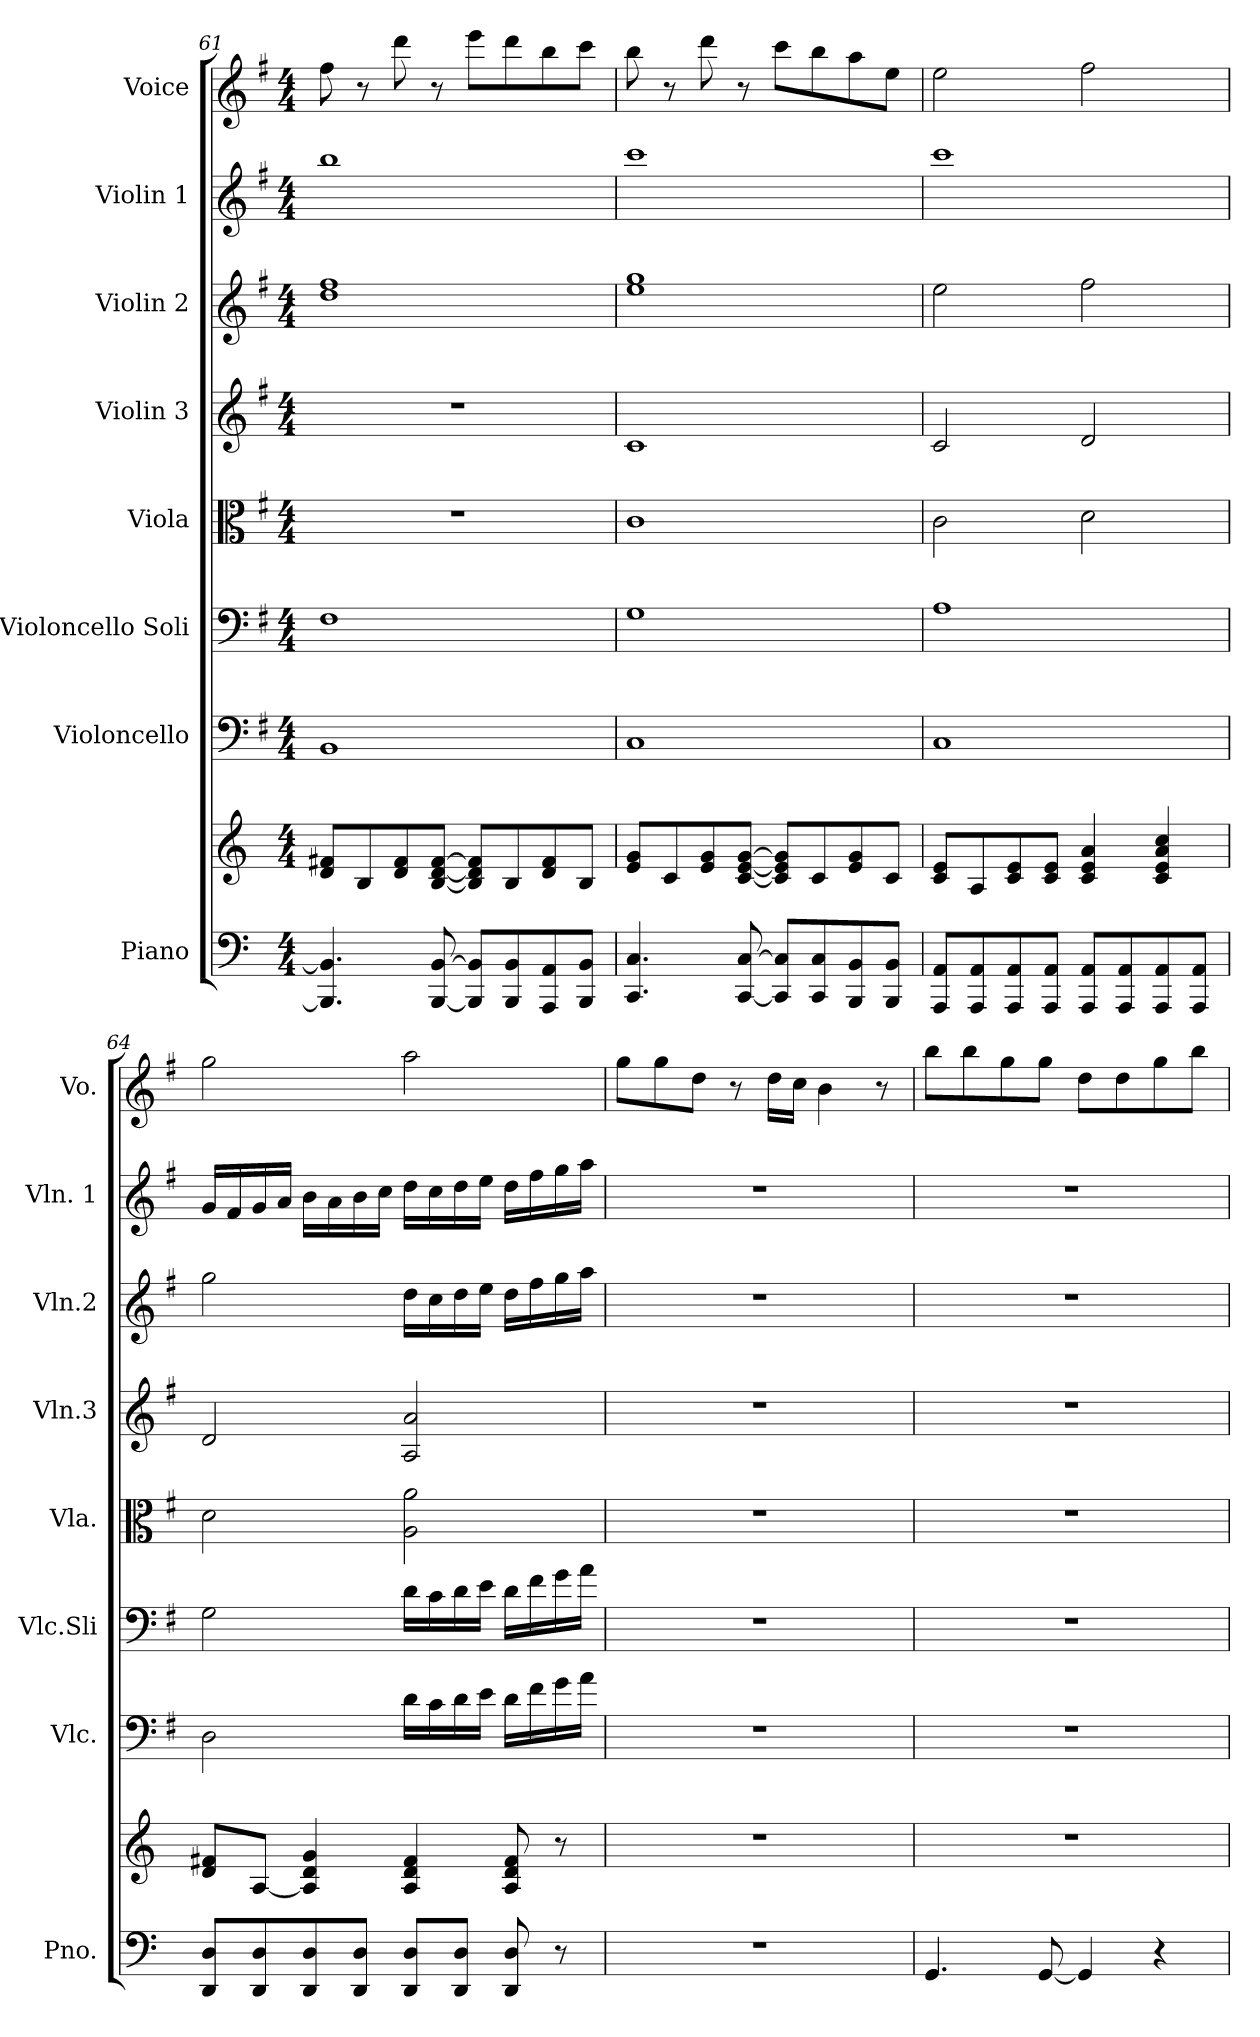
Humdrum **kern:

**kern	**kern	**kern	**kern	**kern	**kern	**kern	**kern	**kern
*part8	*part8	*part7	*part6	*part5	*part4	*part3	*part2	*part1
*staff9	*staff8	*staff7	*staff6	*staff5	*staff4	*staff3	*staff2	*staff1
*I"Piano	*	*I"Violoncello	*I"Violoncello Soli	*I"Viola	*I"Violin 3	*I"Violin 2	*I"Violin 1	*I"Voice
*I'Pno.	*	*I'Vlc.	*I'Vlc.Sli	*I'Vla.	*I'Vln.3	*I'Vln.2	*I'Vln. 1	*I'Vo.
!!LO:PB:g=z
*clefF4	*clefG2	*clefF4	*clefF4	*clefC3	*clefG2	*clefG2	*clefG2	*clefG2
*k[]	*k[]	*k[f#]	*k[f#]	*k[f#]	*k[f#]	*k[f#]	*k[f#]	*k[f#]
*M4/4	*M4/4	*M4/4	*M4/4	*M4/4	*M4/4	*M4/4	*M4/4	*M4/4
=61	=61	=61	=61	=61	=61	=61	=61	=61
4.BBB/] 4.BB/]	8d/ 8f#X/L	1BB	1F#	1r	1r	1dd 1ff#	1bb	8ff#\
.	8B/	.	.	.	.	.	.	8r
.	8d/ 8f#/	.	.	.	.	.	.	8ddd\
[8BBB/ [8BB/	[8B/ [8d/ [8f#/J	.	.	.	.	.	.	8r
8BBB/] 8BB/]L	8B/] 8d/] 8f#/]L	.	.	.	.	.	.	8eee\L
8BBB/ 8BB/	8B/	.	.	.	.	.	.	8ddd\
8AAA/ 8AA/	8d/ 8f#/	.	.	.	.	.	.	8bb\
8BBB/ 8BB/J	8B/J	.	.	.	.	.	.	8ccc\J
=62	=62	=62	=62	=62	=62	=62	=62	=62
4.CC/ 4.C/	8e/ 8g/L	1C	1G	1c	1c	1ee 1gg	1ccc	8bb\
.	8c/	.	.	.	.	.	.	8r
.	8e/ 8g/	.	.	.	.	.	.	8ddd\
[8CC/ [8C/	[8c/ [8e/ [8g/J	.	.	.	.	.	.	8r
8CC/] 8C/]L	8c/] 8e/] 8g/]L	.	.	.	.	.	.	8ccc\L
8CC/ 8C/	8c/	.	.	.	.	.	.	8bb\
8BBB/ 8BB/	8e/ 8g/	.	.	.	.	.	.	8aa\
8BBB/ 8BB/J	8c/J	.	.	.	.	.	.	8ee\J
=63	=63	=63	=63	=63	=63	=63	=63	=63
8AAA/ 8AA/L	8c/ 8e/L	1C	1A	2c\	2c/	2ee\	1ccc	2ee\
8AAA/ 8AA/	8A/	.	.	.	.	.	.	.
8AAA/ 8AA/	8c/ 8e/	.	.	.	.	.	.	.
8AAA/ 8AA/J	8c/ 8e/J	.	.	.	.	.	.	.
8AAA/ 8AA/L	4c/ 4e/ 4a/	.	.	2d\	2d/	2ff#\	.	2ff#\
8AAA/ 8AA/	.	.	.	.	.	.	.	.
8AAA/ 8AA/	4c/ 4e/ 4a/ 4cc/	.	.	.	.	.	.	.
8AAA/ 8AA/J	.	.	.	.	.	.	.	.
!!LO:PB:g=z
=64	=64	=64	=64	=64	=64	=64	=64	=64
8DD/ 8D/L	8d/ 8f#X/L	2D\	2G\	2d\	2d/	2gg\	16g/LL	2gg\
.	.	.	.	.	.	.	16f#/	.
8DD/ 8D/	[8A/J	.	.	.	.	.	16g/	.
.	.	.	.	.	.	.	16a/JJ	.
8DD/ 8D/	4A/] 4d/ 4g/	.	.	.	.	.	16b\LL	.
.	.	.	.	.	.	.	16a\	.
8DD/ 8D/J	.	.	.	.	.	.	16b\	.
.	.	.	.	.	.	.	16cc\JJ	.
8DD/ 8D/L	4A/ 4d/ 4f#/	16d\LL	16d\LL	2A\ 2a\	2A/ 2a/	16dd\LL	16dd\LL	2aa\
.	.	16c\	16c\	.	.	16cc\	16cc\	.
8DD/ 8D/J	.	16d\	16d\	.	.	16dd\	16dd\	.
.	.	16e\JJ	16e\JJ	.	.	16ee\JJ	16ee\JJ	.
8DD/ 8D/	8A/ 8d/ 8f#/	16d\LL	16d\LL	.	.	16dd\LL	16dd\LL	.
.	.	16f#\	16f#\	.	.	16ff#\	16ff#\	.
8r	8r	16g\	16g\	.	.	16gg\	16gg\	.
.	.	16a\JJ	16a\JJ	.	.	16aa\JJ	16aa\JJ	.
=65	=65	=65	=65	=65	=65	=65	=65	=65
1r	1r	1r	1r	1r	1r	1r	1r	8gg\L
.	.	.	.	.	.	.	.	8gg\
.	.	.	.	.	.	.	.	8dd\J
.	.	.	.	.	.	.	.	8r
.	.	.	.	.	.	.	.	16dd\LL
.	.	.	.	.	.	.	.	16cc\JJ
.	.	.	.	.	.	.	.	4b\
.	.	.	.	.	.	.	.	8r
=66	=66	=66	=66	=66	=66	=66	=66	=66
4.GG/	1r	1r	1r	1r	1r	1r	1r	8bb\L
.	.	.	.	.	.	.	.	8bb\
.	.	.	.	.	.	.	.	8gg\
[8GG/	.	.	.	.	.	.	.	8gg\J
4GG/]	.	.	.	.	.	.	.	8dd\L
.	.	.	.	.	.	.	.	8dd\
4r	.	.	.	.	.	.	.	8gg\
.	.	.	.	.	.	.	.	8bb\J
=	=	=	=	=	=	=	=	=
*-	*-	*-	*-	*-	*-	*-	*-	*-
